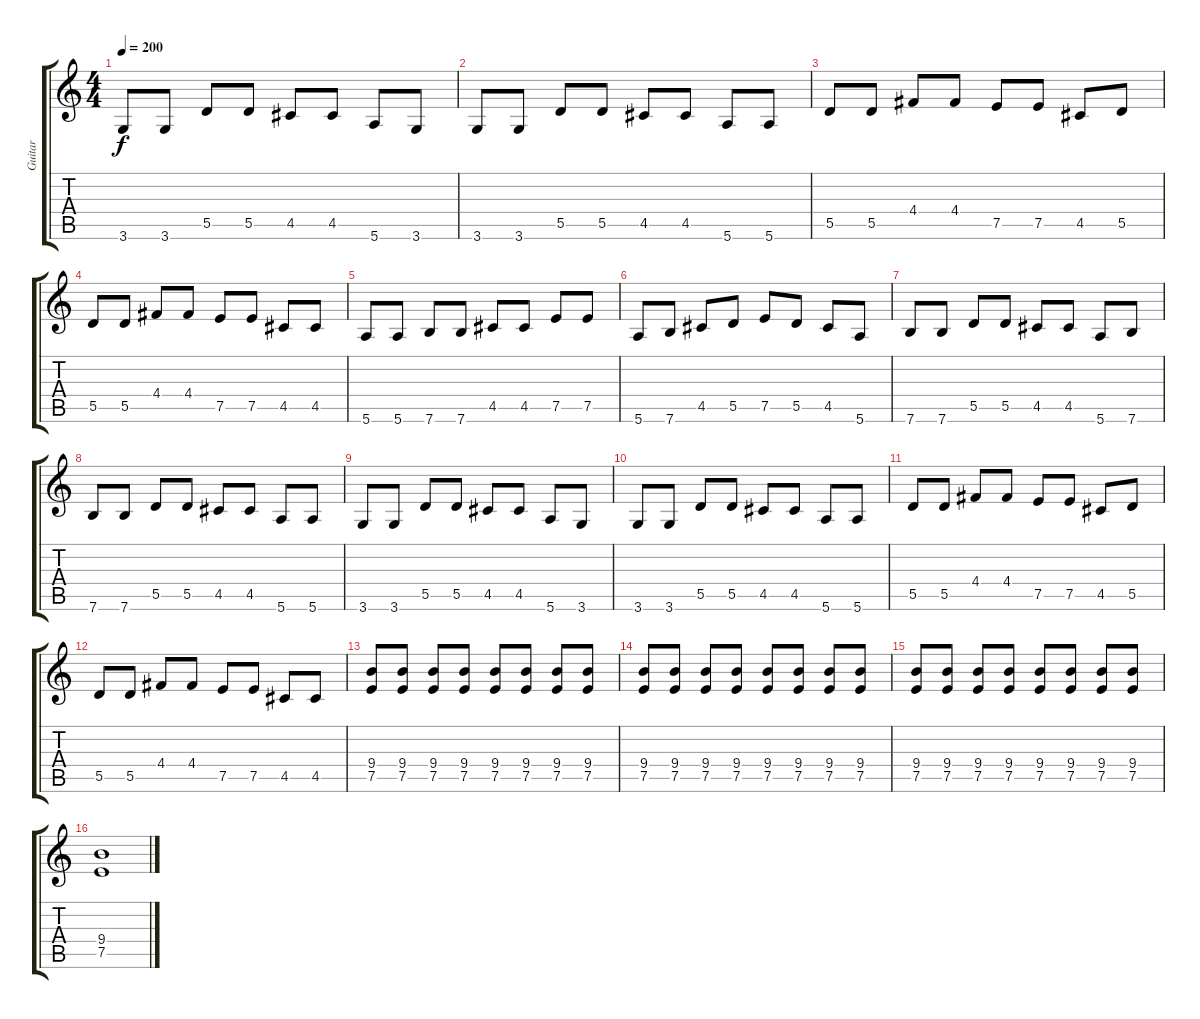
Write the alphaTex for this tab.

\track ("Guitar" "Guitar") {instrument distortionguitar}
\staff {score tabs}
\tuning (E4 B3 G3 D3 A2 E2) {hide}
\ts (4 4)
\tempo 200
\clef g2
\ks c
3.6.8{dy f} 3.6.8 5.5.8 5.5.8 4.5.8 4.5.8 5.6.8 3.6.8 |
3.6.8 3.6.8 5.5.8 5.5.8 4.5.8 4.5.8 5.6.8 5.6.8 |
5.5.8 5.5.8 4.4.8 4.4.8 7.5.8 7.5.8 4.5.8 5.5.8 |
5.5.8 5.5.8 4.4.8 4.4.8 7.5.8 7.5.8 4.5.8 4.5.8 |
5.6.8 5.6.8 7.6.8 7.6.8 4.5.8 4.5.8 7.5.8 7.5.8 |
5.6.8 7.6.8 4.5.8 5.5.8 7.5.8 5.5.8 4.5.8 5.6.8 |
7.6.8 7.6.8 5.5.8 5.5.8 4.5.8 4.5.8 5.6.8 7.6.8 |
7.6.8 7.6.8 5.5.8 5.5.8 4.5.8 4.5.8 5.6.8 5.6.8 |
3.6.8 3.6.8 5.5.8 5.5.8 4.5.8 4.5.8 5.6.8 3.6.8 |
3.6.8 3.6.8 5.5.8 5.5.8 4.5.8 4.5.8 5.6.8 5.6.8 |
5.5.8 5.5.8 4.4.8 4.4.8 7.5.8 7.5.8 4.5.8 5.5.8 |
5.5.8 5.5.8 4.4.8 4.4.8 7.5.8 7.5.8 4.5.8 4.5.8 |
(9.4 7.5).8 (9.4 7.5).8 (9.4 7.5).8 (9.4 7.5).8 (9.4 7.5).8 (9.4 7.5).8 (9.4 7.5).8 (9.4 7.5).8 |
(9.4 7.5).8 (9.4 7.5).8 (9.4 7.5).8 (9.4 7.5).8 (9.4 7.5).8 (9.4 7.5).8 (9.4 7.5).8 (9.4 7.5).8 |
(9.4 7.5).8 (9.4 7.5).8 (9.4 7.5).8 (9.4 7.5).8 (9.4 7.5).8 (9.4 7.5).8 (9.4 7.5).8 (9.4 7.5).8 |
(9.4 7.5).1
